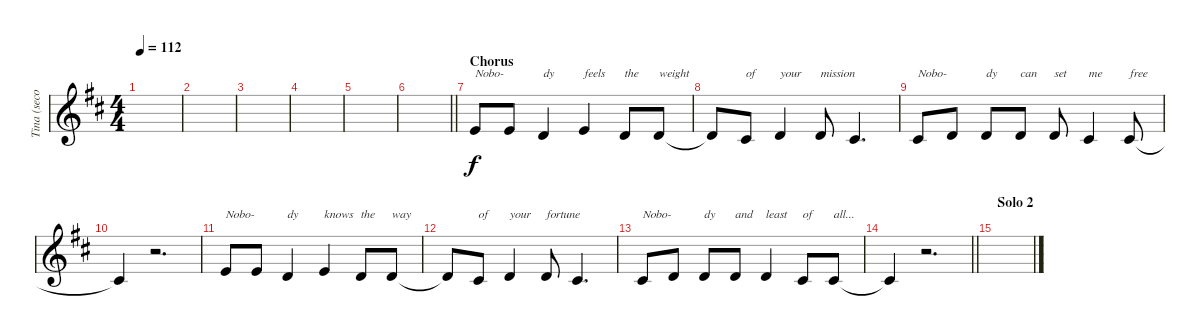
\track ("Tina (second)" "Tina (seco") {instrument clarinet}
\staff {score}
\tuning (E4 B3 G3 D3 A2 E2) {hide}
\ts (4 4)
\tempo 112
\clef g2
\ks d
|
|
|
|
|
\barLineRight lightlight
|
\section ("" "Chorus")
5.2.8{txt "Nobo-"} 5.2.8 3.2.4{txt "dy"} 5.2.4{txt "feels"} 3.2.8{txt "the"} 3.2.8{txt "weight"} |
3.2{t}.8 2.2.8{txt "of"} 3.2.4{txt "your"} 3.2.8{txt "mission"} 2.2.4{d} |
2.2.8{txt "Nobo-"} 3.2.8 3.2.8{txt "dy"} 3.2.8{txt "can"} 3.2.8{txt "set"} 2.2.4{txt "me"} 2.2.8{txt "free"} |
2.2{t}.4 r.2{d} |
5.2.8{txt "Nobo-"} 5.2.8 7.3.4{txt "dy"} 5.2.4{txt "knows"} 3.2.8{txt "the"} 3.2.8{txt "way"} |
3.2{t}.8 2.2.8{txt "of"} 3.2.4{txt "your"} 3.2.8{txt "fortune"} 2.2.4{d} |
2.2.8{txt "Nobo-"} 3.2.8 3.2.8{txt "dy"} 3.2.8{txt "and"} 3.2.4{txt "least"} 2.2.8{txt "of"} 2.2.8{txt "all..."} |
\barLineRight lightlight
2.2{t}.4 r.2{d} |
\section ("" "Solo 2")
